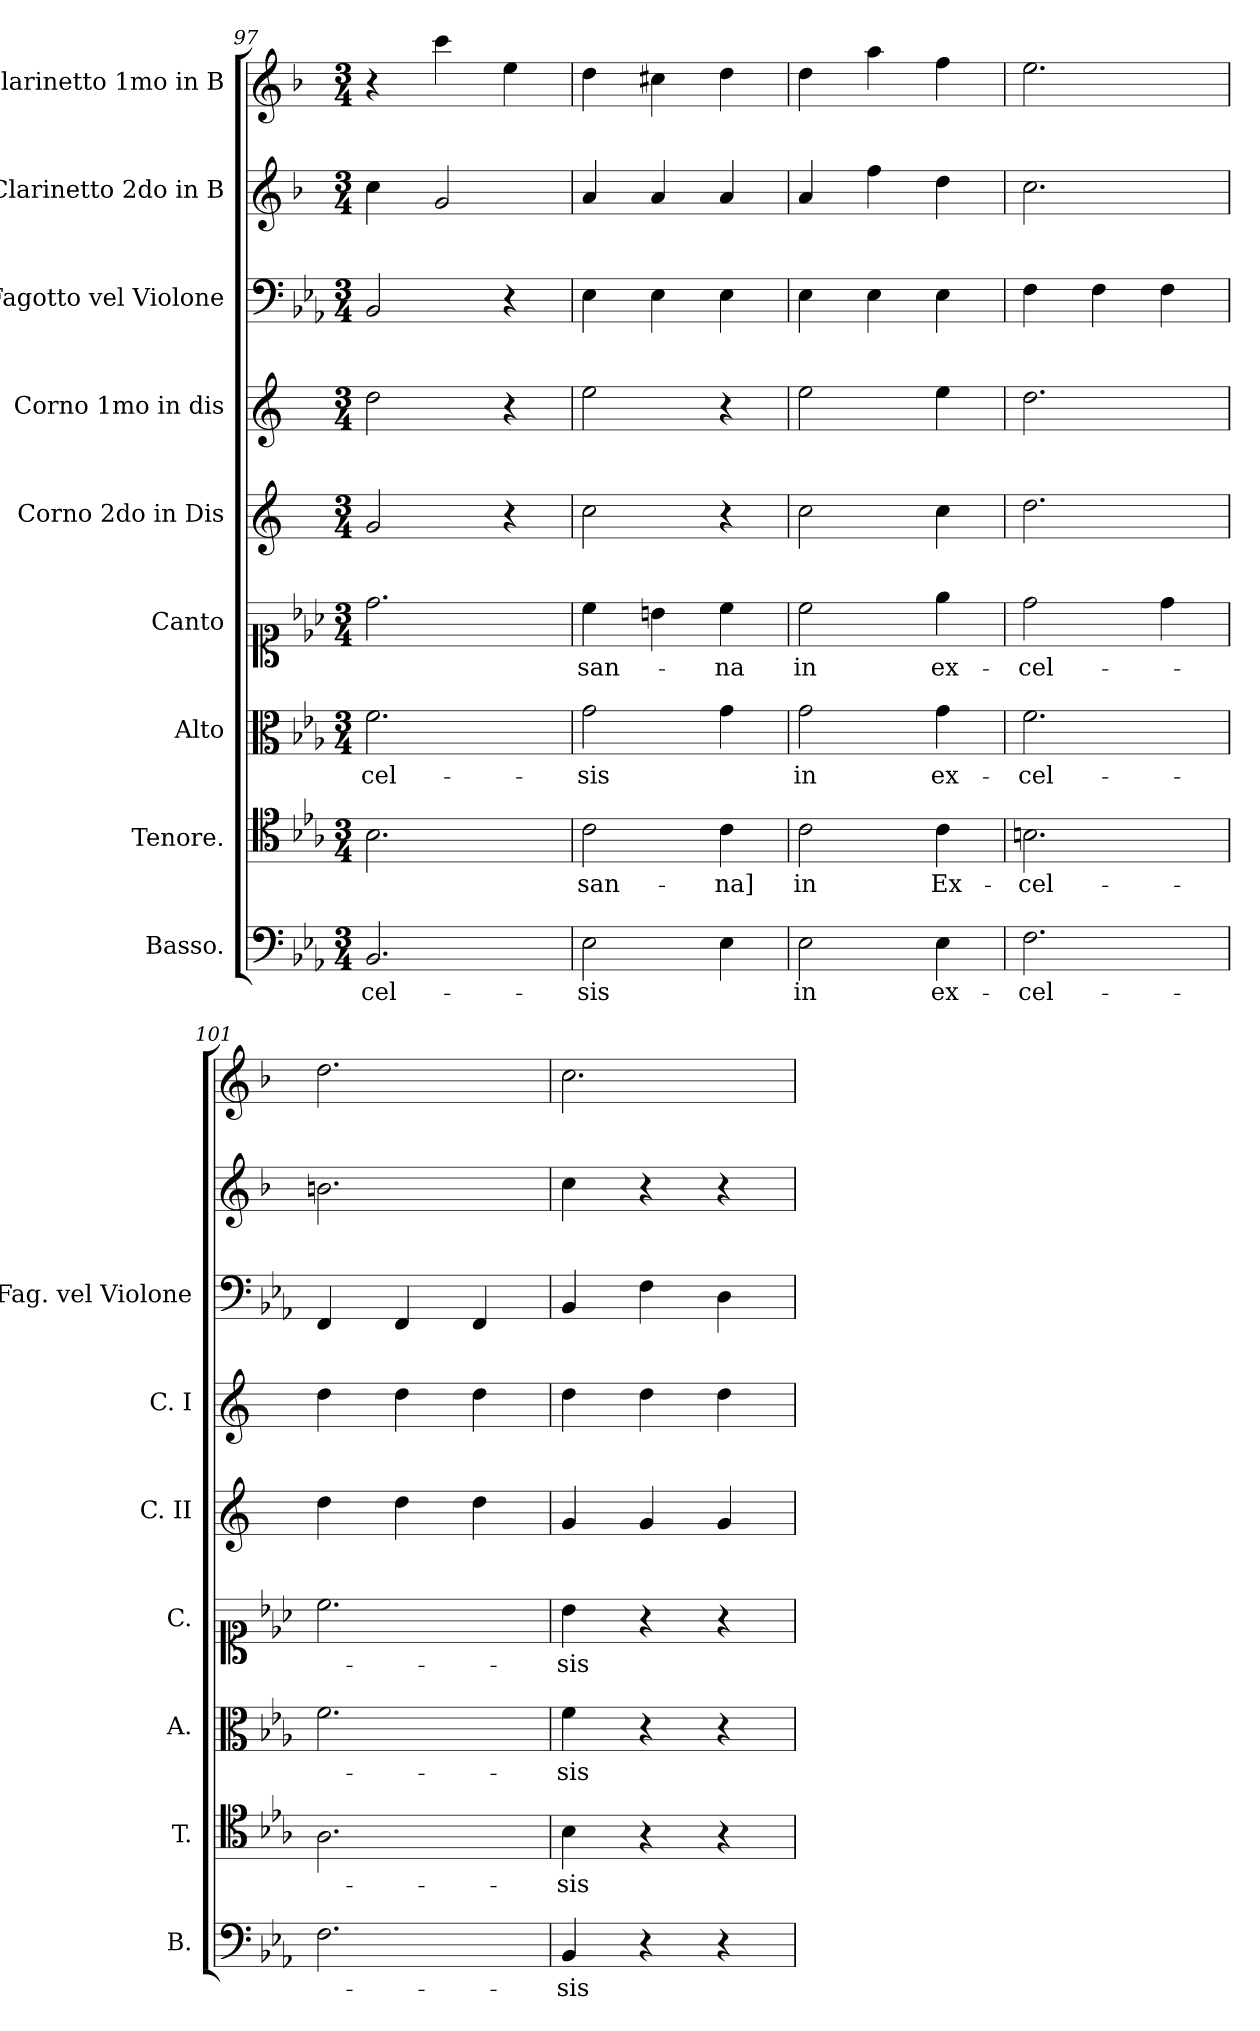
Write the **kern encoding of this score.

**kern	**text	**kern	**text	**kern	**text	**kern	**text	**kern	**kern	**kern	**kern	**kern
*part9	*part9	*part8	*part8	*part7	*part7	*part6	*part6	*part5	*part4	*part3	*part2	*part1
*staff9	*staff9	*staff8	*staff8	*staff7	*staff7	*staff6	*staff6	*staff5	*staff4	*staff3	*staff2	*staff1
*I"Basso.	*	*I"Tenore.	*	*I"Alto	*	*I"Canto	*	*I"Corno 2do in Dis	*I"Corno 1mo in dis	*I"Fagotto vel Violone	*I"Clarinetto 2do in B	*I"Clarinetto 1mo in B
*I'B.	*	*I'T.	*	*I'A.	*	*I'C.	*	*I'C. II	*I'C. I	*I'Fag. vel Violone	*	*
*clefF4	*	*clefC4	*	*clefC3	*	*clefC1	*	*clefG2	*clefG2	*clefF4	*clefG2	*clefG2
*	*	*	*	*	*	*	*	*ITrd5c9	*ITrd5c9	*	*ITrd1c2	*ITrd1c2
*k[b-e-a-]	*	*k[b-e-a-]	*	*k[b-e-a-]	*	*k[b-e-a-]	*	*k[b-e-a-]	*k[b-e-a-]	*k[b-e-a-]	*k[b-e-a-]	*k[b-e-a-]
*E-:	*	*E-:	*	*E-:	*	*E-:	*	*E-:	*E-:	*E-:	*E-:	*E-:
*M3/4	*	*M3/4	*	*M3/4	*	*M3/4	*	*M3/4	*M3/4	*M3/4	*M3/4	*M3/4
=97	=97	=97	=97	=97	=97	=97	=97	=97	=97	=97	=97	=97
2.BB-/	-cel-	2.B-\	.	2.f\	-cel-	2.dd\	.	2B-/	2f\	2BB-/	4b-\	4r
.	.	.	.	.	.	.	.	.	.	.	2f/	4bb-\
.	.	.	.	.	.	.	.	4r	4r	4r	.	4dd\
=98	=98	=98	=98	=98	=98	=98	=98	=98	=98	=98	=98	=98
2E-\	-sis	2c\	-san-	2g\	-sis	4cc\	-san-	2e-\	2g\	4E-\	4g/	4cc\
.	.	.	.	.	.	4bn\	.	.	.	4E-\	4g/	4bn\
4E-\	.	4c\	-na]	4g\	.	4cc\	-na	4r	4r	4E-\	4g/	4cc\
=99	=99	=99	=99	=99	=99	=99	=99	=99	=99	=99	=99	=99
2E-\	in	2c\	in	2g\	in	2cc\	in	2e-\	2g\	4E-\	4g/	4cc\
.	.	.	.	.	.	.	.	.	.	4E-\	4ee-\	4gg\
4E-\	ex-	4c\	Ex-	4g\	ex-	4ee-\	ex-	4e-\	4g\	4E-\	4cc\	4ee-\
=100	=100	=100	=100	=100	=100	=100	=100	=100	=100	=100	=100	=100
2.F\	-cel-	2.Bn\	-cel-	2.f\	-cel-	2dd\	-cel-	2.f\	2.f\	4F\	2.b-\	2.dd\
.	.	.	.	.	.	.	.	.	.	4F\	.	.
.	.	.	.	.	.	4dd\	.	.	.	4F\	.	.
=101	=101	=101	=101	=101	=101	=101	=101	=101	=101	=101	=101	=101
2.F\	.	2.A-\	.	2.f\	.	2.cc\	.	4f\	4f\	4FF/	2.an\	2.cc\
.	.	.	.	.	.	.	.	4f\	4f\	4FF/	.	.
.	.	.	.	.	.	.	.	4f\	4f\	4FF/	.	.
=102	=102	=102	=102	=102	=102	=102	=102	=102	=102	=102	=102	=102
4BB-/	-sis	4B-\	-sis	4f\	-sis	4b-\	-sis	4B-/	4f\	4BB-/	4b-\	2.b-\
4r	.	4r	.	4r	.	4r	.	4B-/	4f\	4F\	4r	.
4r	.	4r	.	4r	.	4r	.	4B-/	4f\	4D\	4r	.
=	=	=	=	=	=	=	=	=	=	=	=	=
*-	*-	*-	*-	*-	*-	*-	*-	*-	*-	*-	*-	*-
